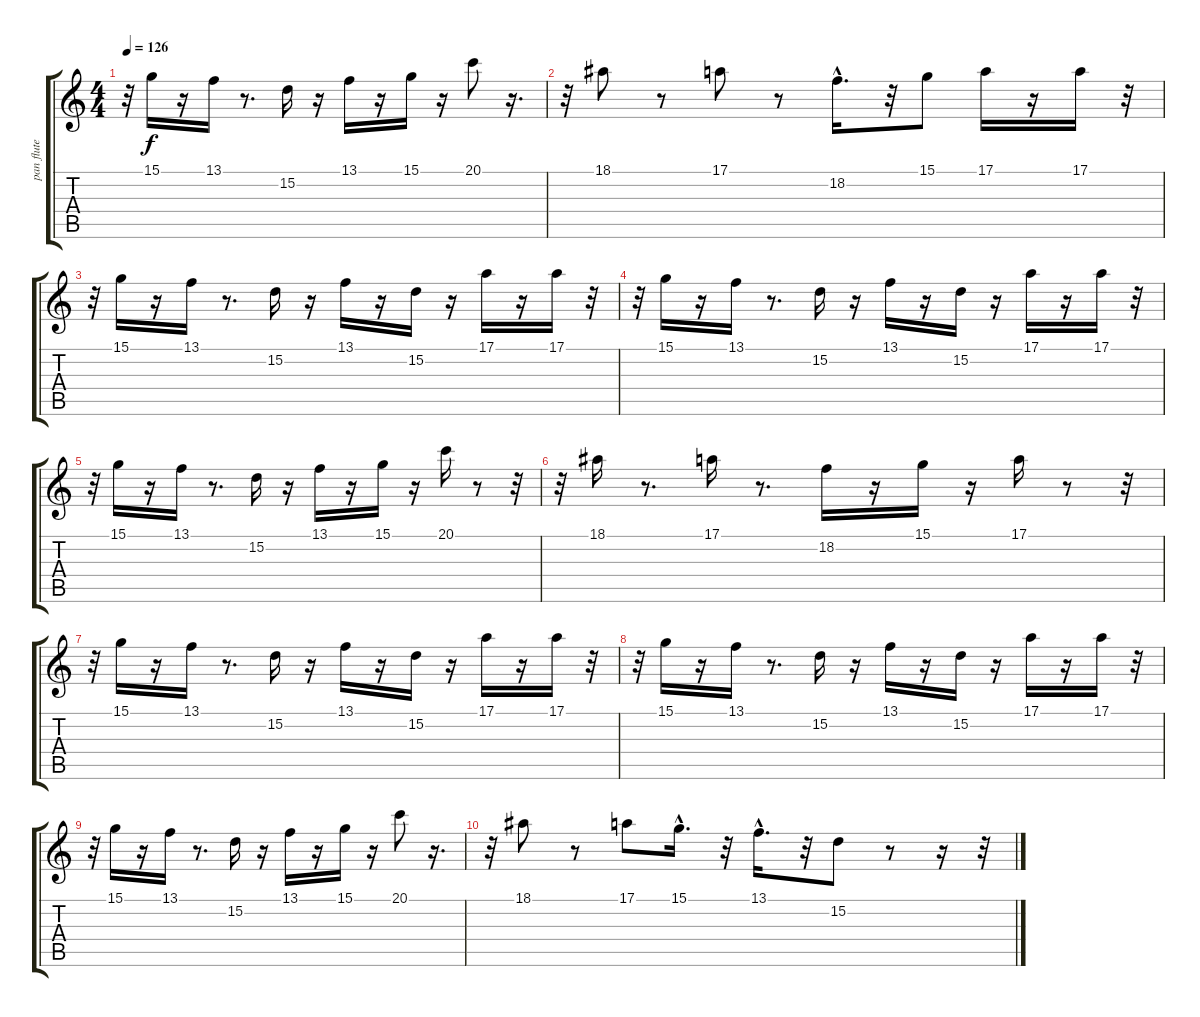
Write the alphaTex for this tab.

\track ("pan flute" "pan flute") {instrument panflute}
\staff {score tabs}
\tuning (E4 B3 G3 D3 A2 E2) {hide}
\ts (4 4)
\tempo 126
\clef g2
\ks c
r.32{dy f} 15.1.16 r.16 13.1.16 r.8{d} 15.2.16 r.16 13.1.16 r.16 15.1.16 r.16 20.1.8 r.16{d} |
r.32 18.1.8 r.8 17.1.8 r.8 18.2{hac}.16{d} r.32 15.1.8 17.1.16 r.16 17.1.16 r.32 |
r.32 15.1.16 r.16 13.1.16 r.8{d} 15.2.16 r.16 13.1.16 r.16 15.2.16 r.16 17.1.16 r.16 17.1.16 r.32 |
r.32 15.1.16 r.16 13.1.16 r.8{d} 15.2.16 r.16 13.1.16 r.16 15.2.16 r.16 17.1.16 r.16 17.1.16 r.32 |
r.32 15.1.16 r.16 13.1.16 r.8{d} 15.2.16 r.16 13.1.16 r.16 15.1.16 r.16 20.1.16 r.8 r.32 |
r.32 18.1.16 r.8{d} 17.1.16 r.8{d} 18.2.16 r.16 15.1.16 r.16 17.1.16 r.8 r.32 |
r.32 15.1.16 r.16 13.1.16 r.8{d} 15.2.16 r.16 13.1.16 r.16 15.2.16 r.16 17.1.16 r.16 17.1.16 r.32 |
r.32 15.1.16 r.16 13.1.16 r.8{d} 15.2.16 r.16 13.1.16 r.16 15.2.16 r.16 17.1.16 r.16 17.1.16 r.32 |
r.32 15.1.16 r.16 13.1.16 r.8{d} 15.2.16 r.16 13.1.16 r.16 15.1.16 r.16 20.1.8 r.16{d} |
r.32 18.1.8 r.8 17.1.8 15.1{hac}.16{d} r.32 13.1{hac}.16{d} r.32 15.2.8 r.8 r.16 r.32
